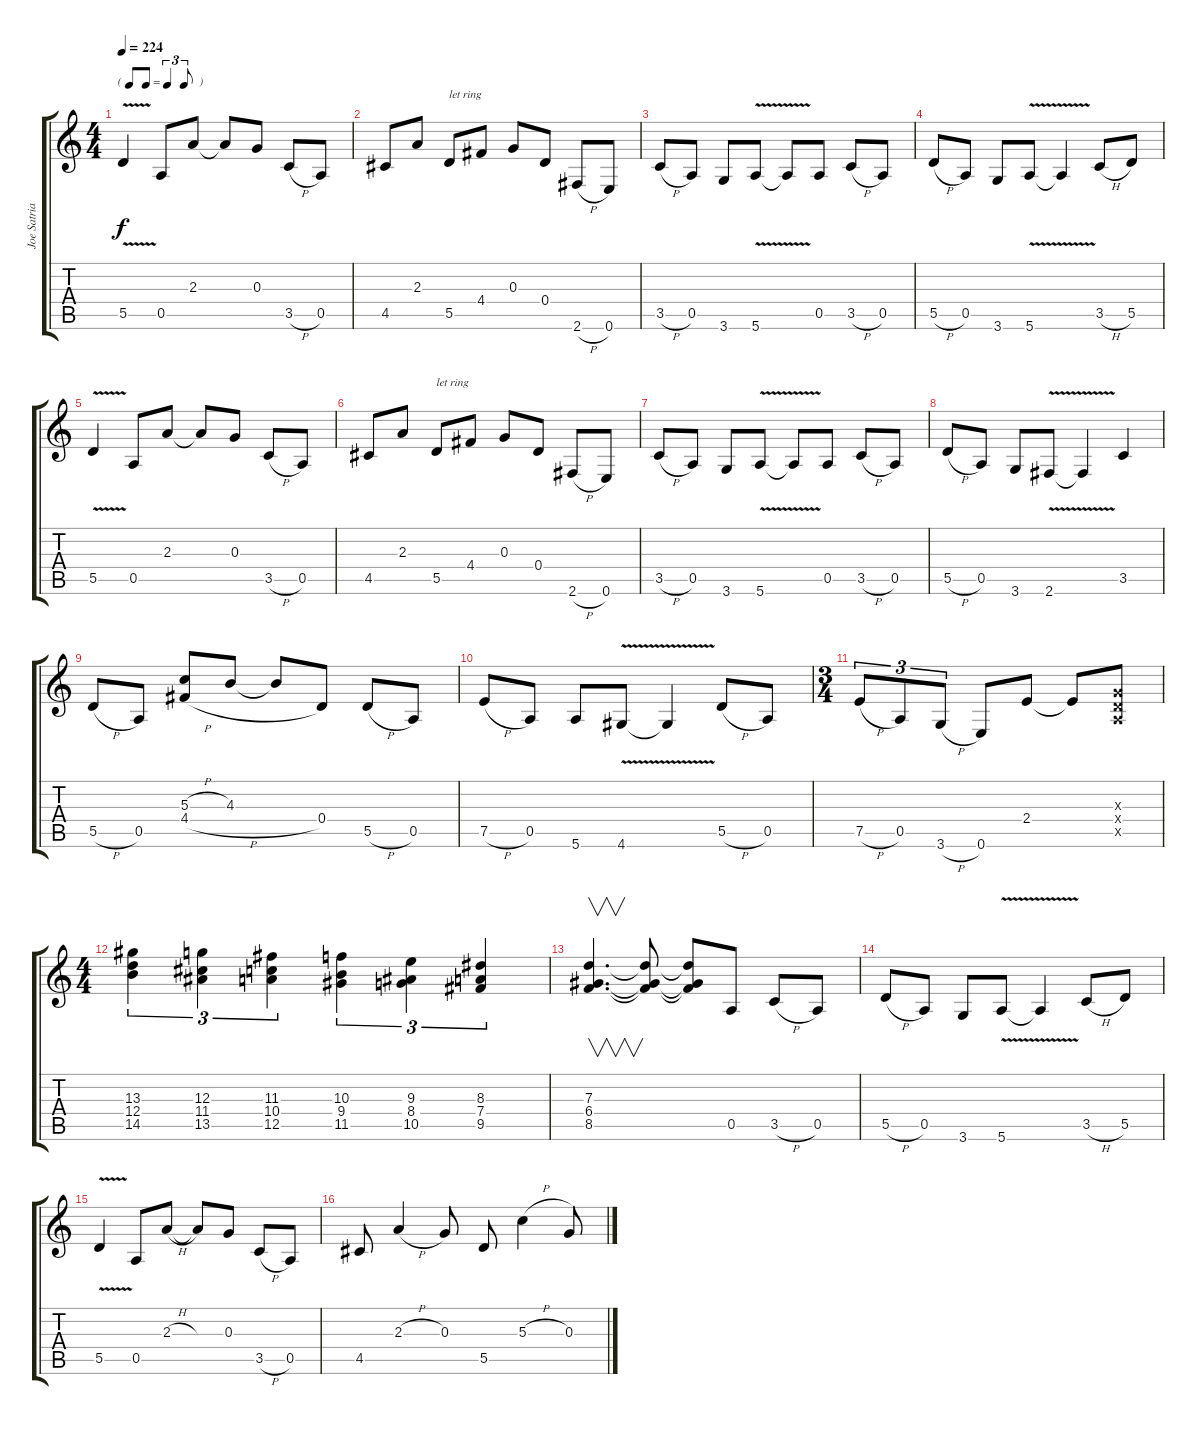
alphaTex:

\track ("Joe Satriani Lead" "Joe Satria") {instrument distortionguitar}
\staff {score tabs}
\tuning (E4 B3 G3 D3 A2 E2) {hide}
\ts (4 4)
\tf triplet8th
\tempo 224
\clef g2
\ks c
5.5{v}.4{dy f} 0.5.8 2.3.8 2.3{t}.8 0.3.8 3.5{h}.8 0.5.8 |
4.5.8 2.3.8 5.5.8{txt "let ring"} 4.4.8 0.3.8 0.4.8 2.6{h}.8 0.6.8 |
3.5{h}.8 0.5.8 3.6.8 5.6{v}.8 5.6{t}.8 0.5.8 3.5{h}.8 0.5.8 |
5.5{h}.8 0.5.8 3.6.8 5.6{v}.8 5.6{t}.4 3.5{h}.8 5.5.8 |
5.5{v}.4 0.5.8 2.3.8 2.3{t}.8 0.3.8 3.5{h}.8 0.5.8 |
4.5.8 2.3.8 5.5.8{txt "let ring"} 4.4.8 0.3.8 0.4.8 2.6{h}.8 0.6.8 |
3.5{h}.8 0.5.8 3.6.8 5.6{v}.8 5.6{t}.8 0.5.8 3.5{h}.8 0.5.8 |
5.5{h}.8 0.5.8 3.6.8 2.6{v}.8 2.6{t}.4 3.5.4 |
5.5{h}.8 0.5.8 (5.3{h} 4.4{h}).8 4.3.8 4.3{t}.8 0.4.8 5.5{h}.8 0.5.8 |
7.5{h}.8 0.5.8 5.6.8 4.6{v}.8 4.6{t}.4 5.5{h}.8 0.5.8 |
\ts (3 4)
7.5{h}.8{tu (3 2)} 0.5.8{tu (3 2)} 3.6{h}.8{tu (3 2)} 0.6.8 2.4.8 2.4{t}.8 (0.3{x} 0.4{x} 0.5{x}).8 |
\ts (4 4)
(13.3 12.4 14.5).4{tu (3 2)} (12.3 11.4 13.5).4{tu (3 2)} (11.3 10.4 12.5).4{tu (3 2)} (10.3 9.4 11.5).4{tu (3 2)} (9.3 8.4 10.5).4{tu (3 2)} (8.3 7.4 9.5).4{tu (3 2)} |
(7.3 6.4 8.5).4{v d} (7.3{t} 6.4{t} 8.5{t}).8 (7.3{t} 6.4{t} 8.5{t}).8 0.5.8 3.5{h}.8 0.5.8 |
5.5{h}.8 0.5.8 3.6.8 5.6{v}.8 5.6{t}.4 3.5{h}.8 5.5.8 |
5.5{v}.4 0.5.8 2.3{h}.8 2.3{t}.8 0.3.8 3.5{h}.8 0.5.8 |
4.5.8 2.3{h}.4 0.3.8 5.5.8 5.3{h}.4 0.3.8
